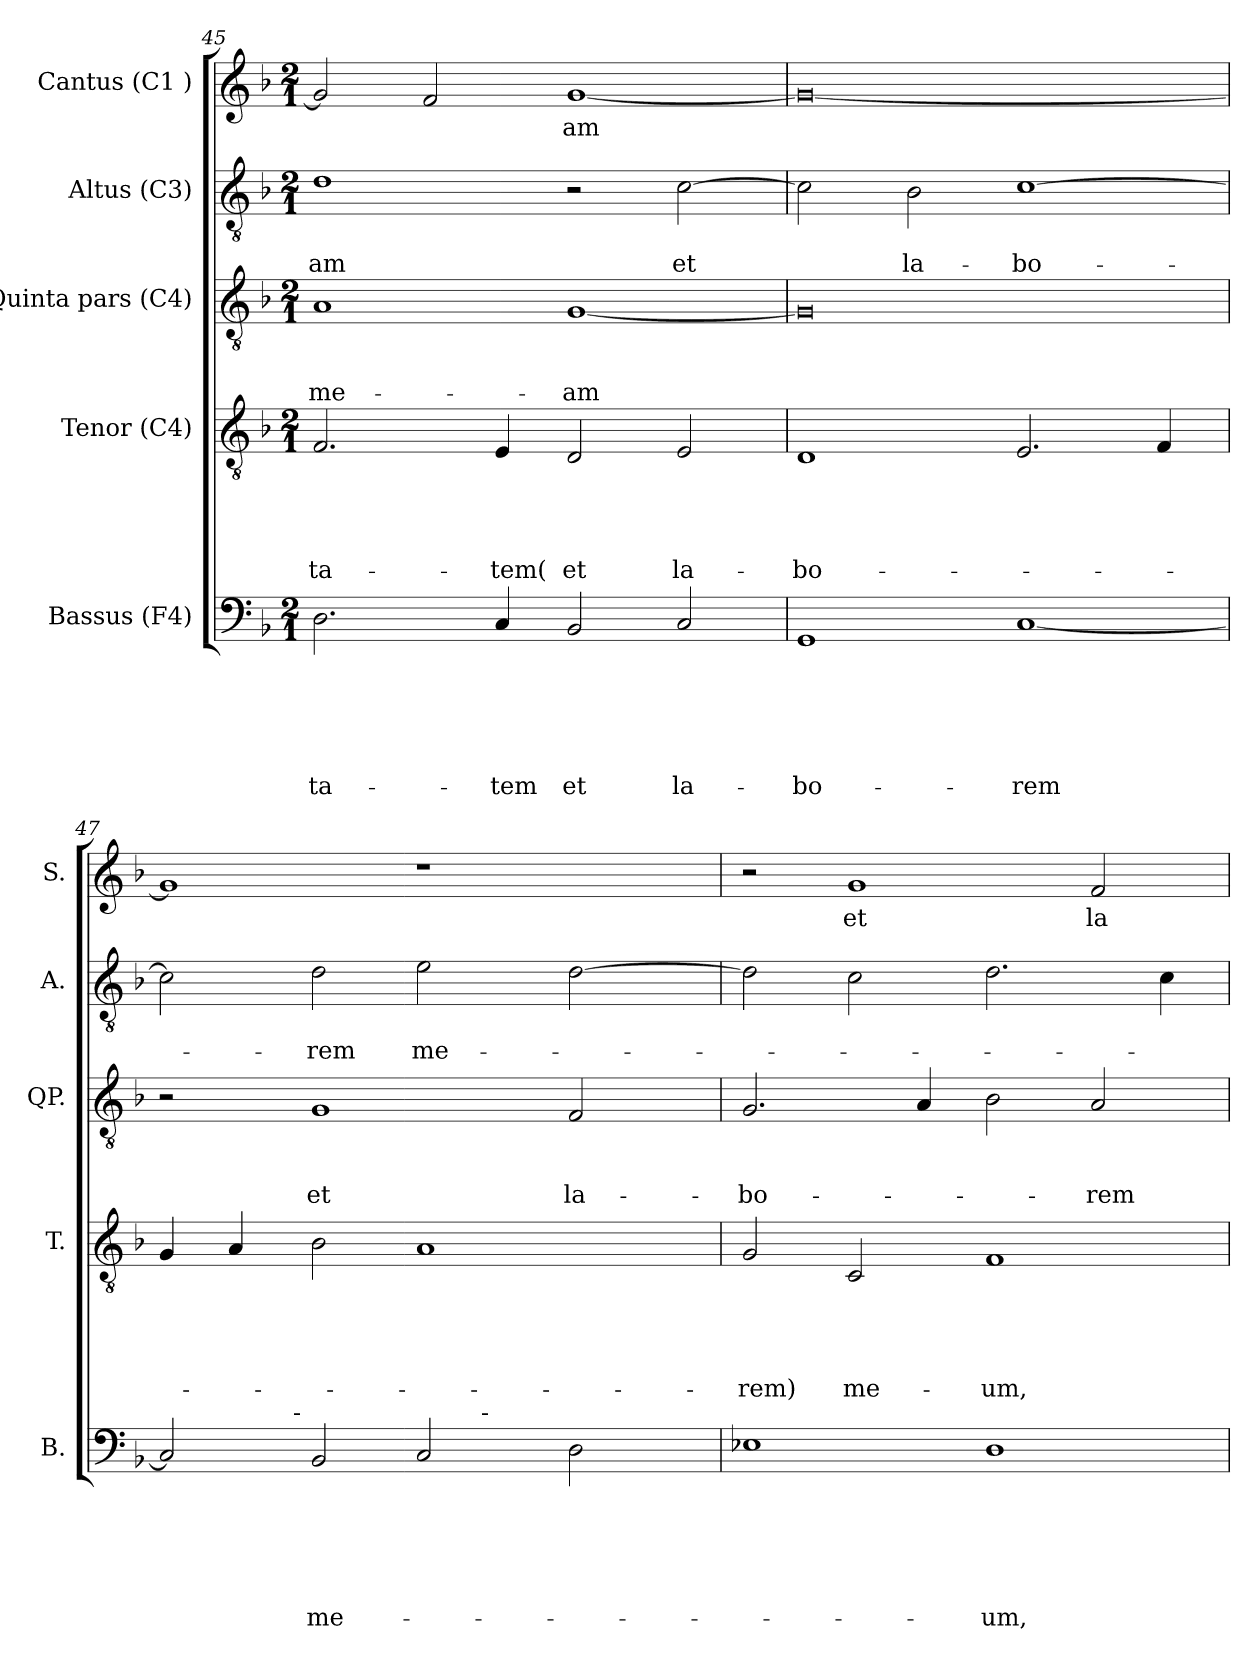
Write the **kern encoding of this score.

**kern	**text	**text	**text	**text	**text	**text	**kern	**text	**text	**text	**text	**text	**kern	**text	**text	**text	**kern	**text	**text	**kern	**text
*part5	*part5	*part5	*part5	*part5	*part5	*part5	*part4	*part4	*part4	*part4	*part4	*part4	*part3	*part3	*part3	*part3	*part2	*part2	*part2	*part1	*part1
*staff5	*staff5	*staff5	*staff5	*staff5	*staff5	*staff5	*staff4	*staff4	*staff4	*staff4	*staff4	*staff4	*staff3	*staff3	*staff3	*staff3	*staff2	*staff2	*staff2	*staff1	*staff1
*I"Bassus (F4)	*	*	*	*	*	*	*I"Tenor (C4)	*	*	*	*	*	*I"Quinta pars (C4)	*	*	*	*I"Altus (C3)	*	*	*I"Cantus (C1 )	*
*I'B.	*	*	*	*	*	*	*I'T.	*	*	*	*	*	*I'QP.	*	*	*	*I'A.	*	*	*I'S.	*
*clefF4	*	*	*	*	*	*	*clefGv2	*	*	*	*	*	*clefGv2	*	*	*	*clefGv2	*	*	*clefG2	*
*k[b-]	*	*	*	*	*	*	*k[b-]	*	*	*	*	*	*k[b-]	*	*	*	*k[b-]	*	*	*k[b-]	*
*F:	*	*	*	*	*	*	*F:	*	*	*	*	*	*F:	*	*	*	*F:	*	*	*F:	*
*M2/1	*	*	*	*	*	*	*M2/1	*	*	*	*	*	*M2/1	*	*	*	*M2/1	*	*	*M2/1	*
=45	=45	=45	=45	=45	=45	=45	=45	=45	=45	=45	=45	=45	=45	=45	=45	=45	=45	=45	=45	=45	=45
!	!	!	!	!	!	!LO:LY:b	!	!	!	!	!	!LO:LY:b:rj	!	!	!	!LO:LY:b	!	!	!LO:LY:b	!	!
2.D\	.	.	.	.	.	-ta-	2.F/	.	.	.	.	-ta-	1A	.	.	me-	1d	.	-am	2g/]	.
.	.	.	.	.	.	.	.	.	.	.	.	.	.	.	.	.	.	.	.	2f/	.
!	!	!	!	!	!	!LO:LY:b	!	!	!	!	!	!LO:LY:b:rj	!	!	!	!	!	!	!	!	!
4C/	.	.	.	.	.	-tem	4E/	.	.	.	.	-tem(	.	.	.	.	.	.	.	.	.
!	!	!	!	!	!	!LO:LY:b	!	!	!	!	!	!LO:LY:b:rj	!	!	!	!LO:LY:b	!	!	!	!	!LO:LY:b:rj
2BB-/	.	.	.	.	.	et	2D/	.	.	.	.	et	[<1G	.	.	-am	2r	.	.	[<1g	-am
!	!	!	!	!	!	!LO:LY:b	!	!	!	!	!	!LO:LY:b:rj	!	!	!	!	!	!	!LO:LY:b	!	!
2C/	.	.	.	.	.	la-	2E/	.	.	.	.	la-	.	.	.	.	[>2c\	.	et	.	.
=46	=46	=46	=46	=46	=46	=46	=46	=46	=46	=46	=46	=46	=46	=46	=46	=46	=46	=46	=46	=46	=46
!	!	!	!	!	!	!LO:LY:b	!	!	!	!	!	!LO:LY:b:rj	!	!	!	!	!	!	!	!	!
1GG	.	.	.	.	.	-bo-	1D	.	.	.	.	-bo-	0G]	.	.	.	2c\]	.	.	0g_	.
!	!	!	!	!	!	!	!	!	!	!	!	!	!	!	!	!	!	!	!LO:LY:b	!	!
.	.	.	.	.	.	.	.	.	.	.	.	.	.	.	.	.	2B-\	.	la-	.	.
!	!	!	!	!	!	!LO:LY:b	!	!	!	!	!	!	!	!	!	!	!	!	!LO:LY:b	!	!
[<1C	.	.	.	.	.	-rem	2.E/	.	.	.	.	.	.	.	.	.	[<1c	.	-bo-	.	.
.	.	.	.	.	.	.	4F/	.	.	.	.	.	.	.	.	.	.	.	.	.	.
!!LO:LB:g=z
=47	=47	=47	=47	=47	=47	=47	=47	=47	=47	=47	=47	=47	=47	=47	=47	=47	=47	=47	=47	=47	=47
*^	*	*	*	*	*	*	*	*	*	*	*	*	*	*	*	*	*	*	*	*	*
*	*^	*	*	*	*	*	*	*	*	*	*	*	*	*	*	*	*	*	*	*	*	*
2C/]	4...ryy	1ryy	.	.	.	.	.	.	4G/	.	.	.	.	.	2r	.	.	.	2c\]	.	.	1g]	.
.	.	.	.	.	.	.	.	.	4A/	.	.	.	.	.	.	.	.	.	.	.	.	.	.
!	!LO:TX:a:t=-	!	!	!	!	!	!	!	!	!	!	!	!	!	!	!	!	!	!	!	!	!	!
.	1ryy	.	.	.	.	.	.	.	.	.	.	.	.	.	.	.	.	.	.	.	.	.	.
!	!	!	!	!	!	!	!	!LO:LY:b	!	!	!	!	!	!	!	!	!	!LO:LY:b	!	!	!LO:LY:b	!	!
2BB-/	.	.	.	.	.	.	.	me-	2B-\	.	.	.	.	.	1G	.	.	et	2d\	.	-rem	.	.
!	!	!	!	!	!	!	!	!	!	!	!	!	!	!	!	!	!	!	!	!	!LO:LY:b	!	!
2C/	.	8..ryy	.	.	.	.	.	.	1A	.	.	.	.	.	.	.	.	.	2e\	.	me-	1r	.
!	!	!LO:TX:a:t=-	!	!	!	!	!	!	!	!	!	!	!	!	!	!	!	!	!	!	!	!	!
.	.	2ryy	.	.	.	.	.	.	.	.	.	.	.	.	.	.	.	.	.	.	.	.	.
.	2ryy	.	.	.	.	.	.	.	.	.	.	.	.	.	.	.	.	.	.	.	.	.	.
!	!	!	!	!	!	!	!	!	!	!	!	!	!	!	!	!	!	!LO:LY:b	!	!	!	!	!
2D\	.	.	.	.	.	.	.	.	.	.	.	.	.	.	2F/	.	.	la-	[>2d\	.	.	.	.
.	.	4ryy	.	.	.	.	.	.	.	.	.	.	.	.	.	.	.	.	.	.	.	.	.
.	32ryy	32ryy	.	.	.	.	.	.	.	.	.	.	.	.	.	.	.	.	.	.	.	.	.
=48	=48	=48	=48	=48	=48	=48	=48	=48	=48	=48	=48	=48	=48	=48	=48	=48	=48	=48	=48	=48	=48	=48	=48
!LO:TX:b:t=single b	!	!	!	!	!	!	!	!	!	!	!	!	!	!	!	!	!	!	!	!	!	!	!
!	!	!	!	!	!	!	!	!	!	!	!	!	!	!LO:LY:b:rj	!	!	!	!LO:LY:b	!	!	!	!	!
*v	*v	*v	*	*	*	*	*	*	*	*	*	*	*	*	*	*	*	*	*	*	*	*	*
1E-	.	.	.	.	.	.	2G/	.	.	.	.	-rem)	2.G/	.	.	-bo-	2d\]	.	.	2r	.
!	!	!	!	!	!	!	!	!	!	!	!	!LO:LY:b:rj	!	!	!	!	!	!	!	!	!LO:LY:b:rj
.	.	.	.	.	.	.	2C/	.	.	.	.	me-	.	.	.	.	2c\	.	.	1g	et
.	.	.	.	.	.	.	.	.	.	.	.	.	4A/	.	.	.	.	.	.	.	.
!	!	!	!	!	!	!LO:LY:b	!	!	!	!	!	!LO:LY:b:rj	!	!	!	!	!	!	!	!	!
1D	.	.	.	.	.	-um,	1F	.	.	.	.	-um,	2B-\	.	.	.	2.d\	.	.	.	.
!	!	!	!	!	!	!	!	!	!	!	!	!	!	!	!	!LO:LY:b	!	!	!	!	!LO:LY:b:rj
.	.	.	.	.	.	.	.	.	.	.	.	.	2A/	.	.	-rem	.	.	.	2f/	la-
.	.	.	.	.	.	.	.	.	.	.	.	.	.	.	.	.	4c\	.	.	.	.
=	=	=	=	=	=	=	=	=	=	=	=	=	=	=	=	=	=	=	=	=	=
*-	*-	*-	*-	*-	*-	*-	*-	*-	*-	*-	*-	*-	*-	*-	*-	*-	*-	*-	*-	*-	*-
